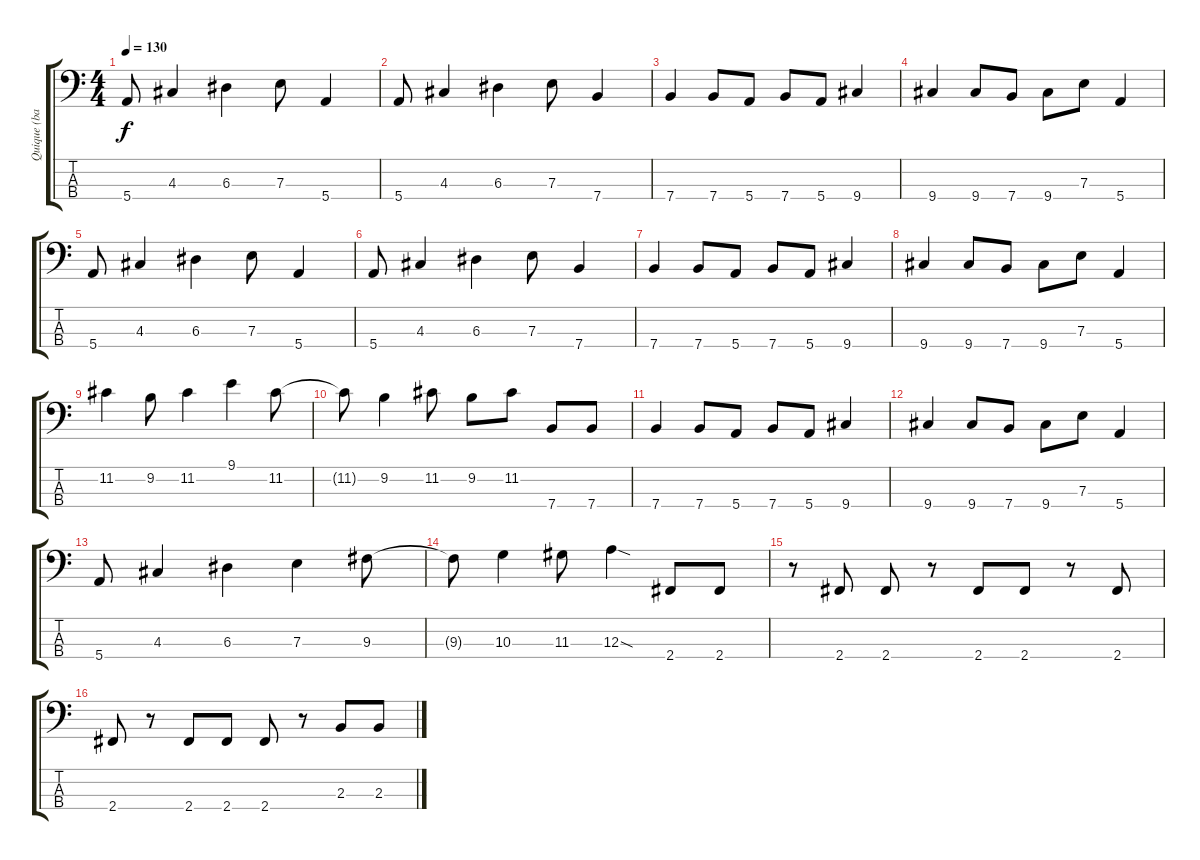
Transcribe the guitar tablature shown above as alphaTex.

\track ("Quique (bajo)" "Quique (ba") {instrument electricbasspick}
\staff {score tabs}
\tuning (G2 D2 A1 E1) {hide}
\ts (4 4)
\tempo 130
\clef f4
\ks c
5.4.8{dy f} 4.3.4 6.3.4 7.3.8 5.4.4 |
5.4.8 4.3.4 6.3.4 7.3.8 7.4.4 |
7.4.4 7.4.8 5.4.8 7.4.8 5.4.8 9.4.4 |
9.4.4 9.4.8 7.4.8 9.4.8 7.3.8 5.4.4 |
5.4.8 4.3.4 6.3.4 7.3.8 5.4.4 |
5.4.8 4.3.4 6.3.4 7.3.8 7.4.4 |
7.4.4 7.4.8 5.4.8 7.4.8 5.4.8 9.4.4 |
9.4.4 9.4.8 7.4.8 9.4.8 7.3.8 5.4.4 |
11.2.4 9.2.8 11.2.4 9.1.4 11.2.8 |
11.2{t}.8 9.2.4 11.2.8 9.2.8 11.2.8 7.4.8 7.4.8 |
7.4.4 7.4.8 5.4.8 7.4.8 5.4.8 9.4.4 |
9.4.4 9.4.8 7.4.8 9.4.8 7.3.8 5.4.4 |
5.4.8 4.3.4 6.3.4 7.3.4 9.3.8 |
9.3{t}.8 10.3.4 11.3.8 12.3{sod}.4 2.4.8 2.4.8 |
r.8 2.4.8 2.4.8 r.8 2.4.8 2.4.8 r.8 2.4.8 |
2.4.8 r.8 2.4.8 2.4.8 2.4.8 r.8 2.3.8 2.3.8
